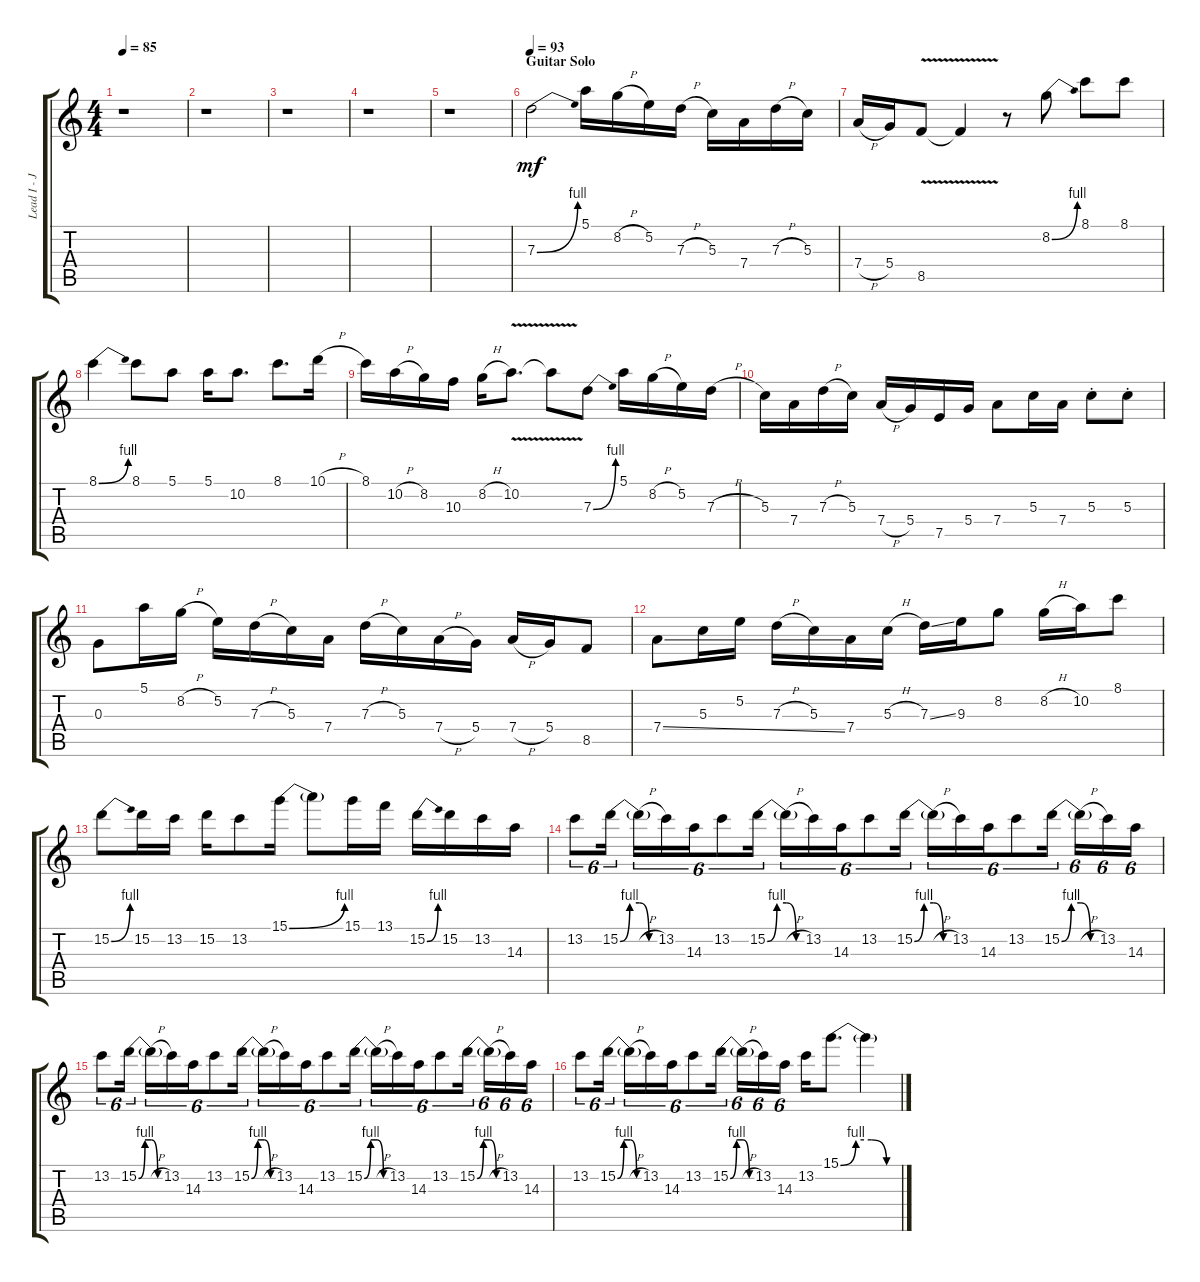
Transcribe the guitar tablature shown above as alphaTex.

\track ("Lead I - J. Page" "Lead I - J") {instrument overdrivenguitar}
\staff {score tabs}
\tuning (E4 B3 G3 D3 A2 E2) {hide}
\ts (4 4)
\tempo 85
\clef g2
\ks c
r.1{dy mf} |
r.1 |
r.1 |
r.1 |
r.1 |
\section ("" "Guitar Solo")
\tempo 93
7.3{be (bend 0 0 60 4)}.2 5.1.16 8.2{h}.16 5.2.16 7.3{h}.16 5.3.16 7.4.16 7.3{h}.16 5.3.16 |
7.4{h}.16 5.4.16 8.5{v}.8 8.5{v t}.4 r.8 8.2{be (bend 0 0 60 4)}.8 8.1.8 8.1.8 |
8.1{be (bend 0 0 60 4)}.4 8.1.8 5.1.8 5.1.16 10.2.8{d} 8.1.8{d} 10.1{h}.16 |
8.1.16 10.2{h}.16 8.2.16 10.3.16 8.2{h}.16 10.2{v}.8{d} 10.2{v t}.8 7.3{be (bend 0 0 60 4)}.8 5.1.16 8.2{h}.16 5.2.16 7.3{h}.16 |
5.3.16 7.4.16 7.3{h}.16 5.3.16 7.4{h}.16 5.4.16 7.5.16 5.4.16 7.4.8 5.3.16 7.4.16 5.3{st}.8 5.3{st}.8 |
0.3.8 5.1.16 8.2{h}.16 5.2.16 7.3{h}.16 5.3.16 7.4.16 7.3{h}.16 5.3.16 7.4{h}.16 5.4.16 7.4{h}.16 5.4.16 8.5.8 |
7.4{ss}.8 5.3.16 5.2.16 7.3{h}.16 5.3.16 7.4.16 5.3{h}.16 7.3{ss}.16 9.3.16 8.2.8 8.2{h}.16 10.2.16 8.1.8 |
15.2{be (bend 0 0 60 4)}.8 15.2.16 13.2.16 15.2.16 13.2.8 15.1{be (bend 0 0 60 4)}.16 15.1{t}.8 15.1.16 13.1.16 15.2{be (bend 0 0 60 4)}.16 15.2.16 13.2.16 14.3.16 |
13.2.8{tu (6 4)} 15.2{be (custom 0 0 15 4 30 4 45 0 60 0)}.16{tu (6 4) beam splitsecondary} 15.2{h t}.16{tu (6 4)} 13.2.16{tu (6 4)} 14.3.16{tu (6 4)} 13.2.8{tu (6 4)} 15.2{be (custom 0 0 15 4 30 4 45 0 60 0)}.16{tu (6 4) beam splitsecondary} 15.2{h t}.16{tu (6 4)} 13.2.16{tu (6 4)} 14.3.16{tu (6 4)} 13.2.8{tu (6 4)} 15.2{be (custom 0 0 15 4 30 4 45 0 60 0)}.16{tu (6 4) beam splitsecondary} 15.2{h t}.16{tu (6 4)} 13.2.16{tu (6 4)} 14.3.16{tu (6 4)} 13.2.8{tu (6 4)} 15.2{be (custom 0 0 15 4 30 4 45 0 60 0)}.16{tu (6 4) beam splitsecondary} 15.2{h t}.16{tu (6 4)} 13.2.16{tu (6 4)} 14.3.16{tu (6 4)} |
13.2.8{tu (6 4)} 15.2{be (custom 0 0 15 4 30 4 45 0 60 0)}.16{tu (6 4) beam splitsecondary} 15.2{h t}.16{tu (6 4)} 13.2.16{tu (6 4)} 14.3.16{tu (6 4)} 13.2.8{tu (6 4)} 15.2{be (custom 0 0 15 4 30 4 45 0 60 0)}.16{tu (6 4) beam splitsecondary} 15.2{h t}.16{tu (6 4)} 13.2.16{tu (6 4)} 14.3.16{tu (6 4)} 13.2.8{tu (6 4)} 15.2{be (custom 0 0 15 4 30 4 45 0 60 0)}.16{tu (6 4) beam splitsecondary} 15.2{h t}.16{tu (6 4)} 13.2.16{tu (6 4)} 14.3.16{tu (6 4)} 13.2.8{tu (6 4)} 15.2{be (custom 0 0 15 4 30 4 45 0 60 0)}.16{tu (6 4) beam splitsecondary} 15.2{h t}.16{tu (6 4)} 13.2.16{tu (6 4)} 14.3.16{tu (6 4)} |
13.2.8{tu (6 4)} 15.2{be (custom 0 0 15 4 30 4 45 0 60 0)}.16{tu (6 4) beam splitsecondary} 15.2{h t}.16{tu (6 4)} 13.2.16{tu (6 4)} 14.3.16{tu (6 4)} 13.2.8{tu (6 4)} 15.2{be (custom 0 0 15 4 30 4 45 0 60 0)}.16{tu (6 4) beam splitsecondary} 15.2{h t}.16{tu (6 4)} 13.2.16{tu (6 4)} 14.3.16{tu (6 4)} 13.2.16 15.1{be (custom 0 0 15 4 30 4 45 0 60 0)}.8{d} 15.1{t}.4
